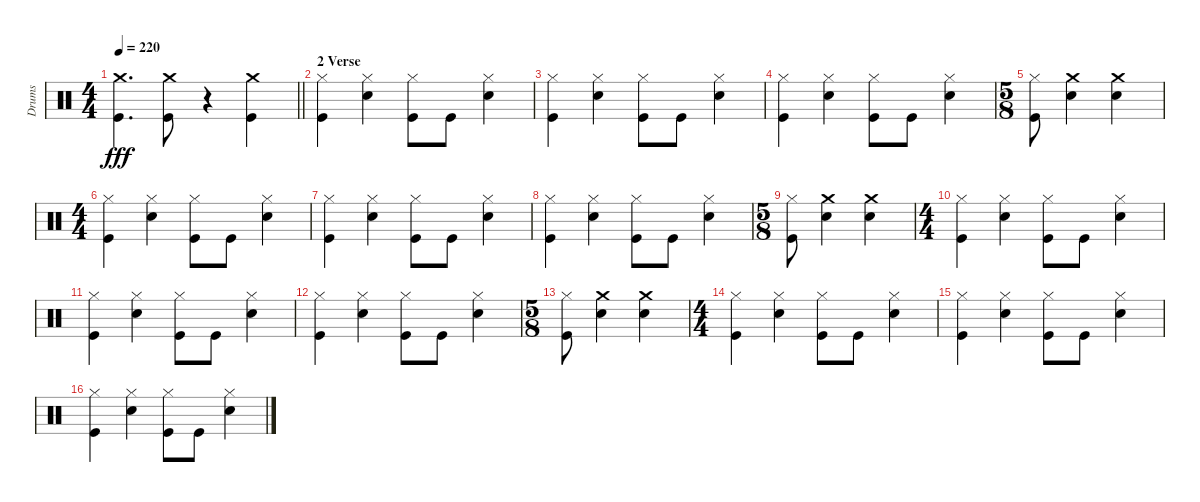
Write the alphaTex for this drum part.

\track ("Drums" "Drums") {instrument percussion}
\staff {score}
\articulation defaults
\ts (4 4)
\tempo 220
\clef neutral
\barLineRight lightlight
\ks c
("Crash medium (hit)" "Kick (hit)").4{d dy fff} ("Crash medium (hit)" "Kick (hit)").8 r.4 ("Kick (hit)" "Crash medium (hit)").4 |
\section ("" "2 Verse")
("Hi-Hat (closed)" "Kick (hit)").4 ("Snare (hit) 2" "Hi-Hat (closed)").4 ("Kick (hit)" "Hi-Hat (closed)").8 "Kick (hit)".8 ("Snare (hit) 2" "Hi-Hat (closed)").4 |
("Kick (hit)" "Hi-Hat (closed)").4 ("Snare (hit) 2" "Hi-Hat (closed)").4 ("Kick (hit)" "Hi-Hat (closed)").8 "Kick (hit)".8 ("Hi-Hat (closed)" "Snare (hit) 2").4 |
("Kick (hit)" "Hi-Hat (closed)").4 ("Snare (hit) 2" "Hi-Hat (closed)").4 ("Kick (hit)" "Hi-Hat (closed)").8 "Kick (hit)".8 ("Snare (hit) 2" "Hi-Hat (closed)").4 |
\ts (5 8)
("Kick (hit)" "Hi-Hat (closed)").8 ("Snare (hit) 2" "Crash medium (hit)").4 ("Crash medium (hit)" "Snare (hit) 2").4 |
\ts (4 4)
("Kick (hit)" "Hi-Hat (closed)").4 ("Snare (hit) 2" "Hi-Hat (closed)").4 ("Kick (hit)" "Hi-Hat (closed)").8 "Kick (hit)".8 ("Snare (hit) 2" "Hi-Hat (closed)").4 |
("Hi-Hat (closed)" "Kick (hit)").4 ("Snare (hit) 2" "Hi-Hat (closed)").4 ("Kick (hit)" "Hi-Hat (closed)").8 "Kick (hit)".8 ("Snare (hit) 2" "Hi-Hat (closed)").4 |
("Kick (hit)" "Hi-Hat (closed)").4 ("Hi-Hat (closed)" "Snare (hit) 2").4 ("Kick (hit)" "Hi-Hat (closed)").8 "Kick (hit)".8 ("Snare (hit) 2" "Hi-Hat (closed)").4 |
\ts (5 8)
("Kick (hit)" "Hi-Hat (closed)").8 ("Crash medium (hit)" "Snare (hit) 2").4 ("Crash medium (hit)" "Snare (hit) 2").4 |
\ts (4 4)
("Kick (hit)" "Hi-Hat (closed)").4 ("Hi-Hat (closed)" "Snare (hit) 2").4 ("Kick (hit)" "Hi-Hat (closed)").8 "Kick (hit)".8 ("Snare (hit) 2" "Hi-Hat (closed)").4 |
("Kick (hit)" "Hi-Hat (closed)").4 ("Snare (hit) 2" "Hi-Hat (closed)").4 ("Kick (hit)" "Hi-Hat (closed)").8 "Kick (hit)".8 ("Hi-Hat (closed)" "Snare (hit) 2").4 |
("Kick (hit)" "Hi-Hat (closed)").4 ("Snare (hit) 2" "Hi-Hat (closed)").4 ("Kick (hit)" "Hi-Hat (closed)").8 "Kick (hit)".8 ("Snare (hit) 2" "Hi-Hat (closed)").4 |
\ts (5 8)
("Kick (hit)" "Hi-Hat (closed)").8 ("Snare (hit) 2" "Crash medium (hit)").4 ("Crash medium (hit)" "Snare (hit) 2").4 |
\ts (4 4)
("Kick (hit)" "Hi-Hat (closed)").4 ("Snare (hit) 2" "Hi-Hat (closed)").4 ("Kick (hit)" "Hi-Hat (closed)").8 "Kick (hit)".8 ("Hi-Hat (closed)" "Snare (hit) 2").4 |
("Kick (hit)" "Hi-Hat (closed)").4 ("Snare (hit) 2" "Hi-Hat (closed)").4 ("Kick (hit)" "Hi-Hat (closed)").8 "Kick (hit)".8 ("Snare (hit) 2" "Hi-Hat (closed)").4 |
("Kick (hit)" "Hi-Hat (closed)").4 ("Snare (hit) 2" "Hi-Hat (closed)").4 ("Hi-Hat (closed)" "Kick (hit)").8 "Kick (hit)".8 ("Snare (hit) 2" "Hi-Hat (closed)").4
